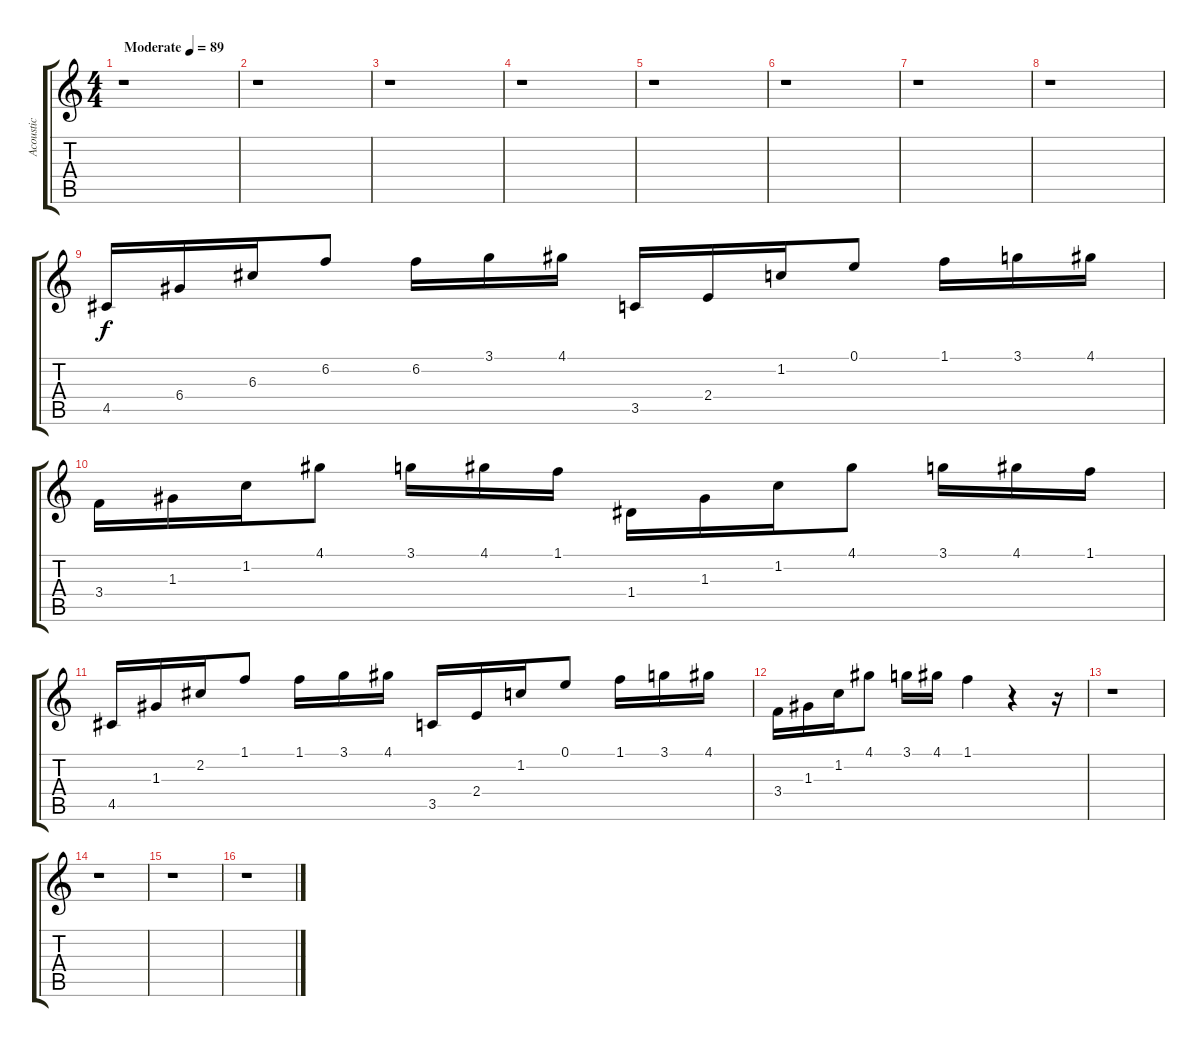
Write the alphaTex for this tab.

\track ("Acoustic" "Acoustic") {instrument acousticguitarsteel}
\staff {score tabs}
\tuning (E4 B3 G3 D3 A2 E2) {hide}
\ts (4 4)
\tempo (89 "Moderate")
\clef g2
\ks c
r.1{dy f instrument acousticguitarsteel} |
r.1 |
r.1 |
r.1 |
r.1 |
r.1 |
r.1 |
r.1 |
4.5.16 6.4.16 6.3.16 6.2.8 6.2.16 3.1.16 4.1.16 3.5.16 2.4.16 1.2.16 0.1.8 1.1.16 3.1.16 4.1.16 |
3.4.16 1.3.16 1.2.16 4.1.8 3.1.16 4.1.16 1.1.16 1.4.16 1.3.16 1.2.16 4.1.8 3.1.16 4.1.16 1.1.16 |
4.5.16 1.3.16 2.2.16 1.1.8 1.1.16 3.1.16 4.1.16 3.5.16 2.4.16 1.2.16 0.1.8 1.1.16 3.1.16 4.1.16 |
3.4.16 1.3.16 1.2.16 4.1.8 3.1.16 4.1.16 1.1.4 r.4 r.16 |
r.1 |
r.1 |
r.1 |
r.1
